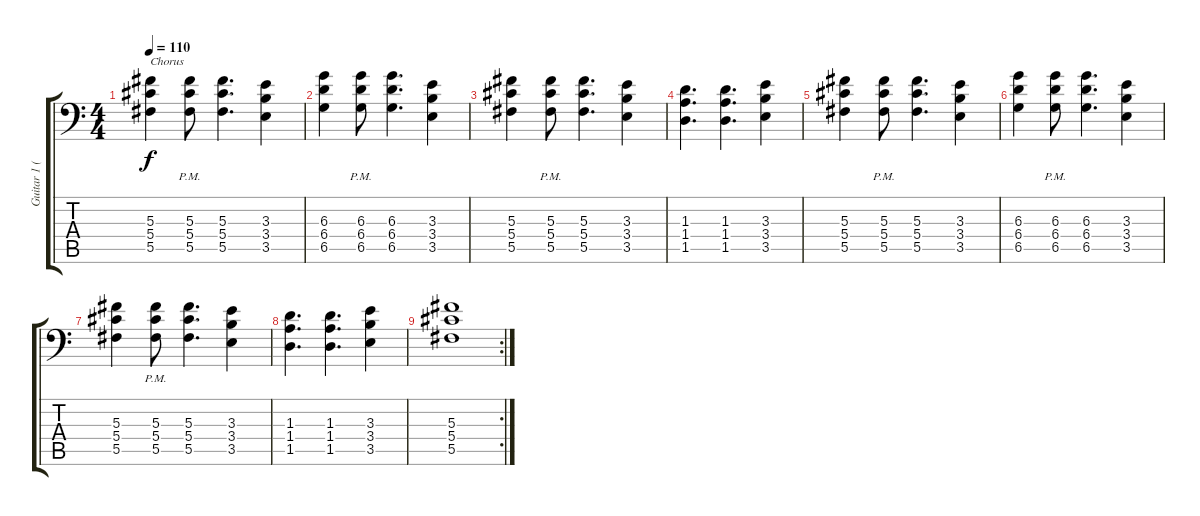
\track ("Guitar 1 (Overdriven)" "Guitar 1 (") {instrument overdrivenguitar}
\staff {score tabs}
\tuning (Bb3 Gb3 Db3 Ab2 Db2 Ab1) {hide}
\ts (4 4)
\tempo 110
\clef f4
\ks c
(5.3 5.4 5.5).4{txt "Chorus" dy f} (5.3 5.4 5.5{pm}).8 (5.3 5.4 5.5).4{d} (3.3 3.4 3.5).4 |
(6.3 6.4 6.5).4 (6.3 6.4 6.5{pm}).8 (6.3 6.4 6.5).4{d} (3.3 3.4 3.5).4 |
(5.3 5.4 5.5).4 (5.3 5.4 5.5{pm}).8 (5.3 5.4 5.5).4{d} (3.3 3.4 3.5).4 |
(1.3 1.4 1.5).4{d} (1.3 1.4 1.5).4{d} (3.3 3.4 3.5).4 |
(5.3 5.4 5.5).4 (5.3 5.4 5.5{pm}).8 (5.3 5.4 5.5).4{d} (3.3 3.4 3.5).4 |
(6.3 6.4 6.5).4 (6.3 6.4 6.5{pm}).8 (6.3 6.4 6.5).4{d} (3.3 3.4 3.5).4 |
(5.3 5.4 5.5).4 (5.3 5.4 5.5{pm}).8 (5.3 5.4 5.5).4{d} (3.3 3.4 3.5).4 |
(1.3 1.4 1.5).4{d} (1.3 1.4 1.5).4{d} (3.3 3.4 3.5).4 |
\rc 2
(5.3 5.4 5.5).1
